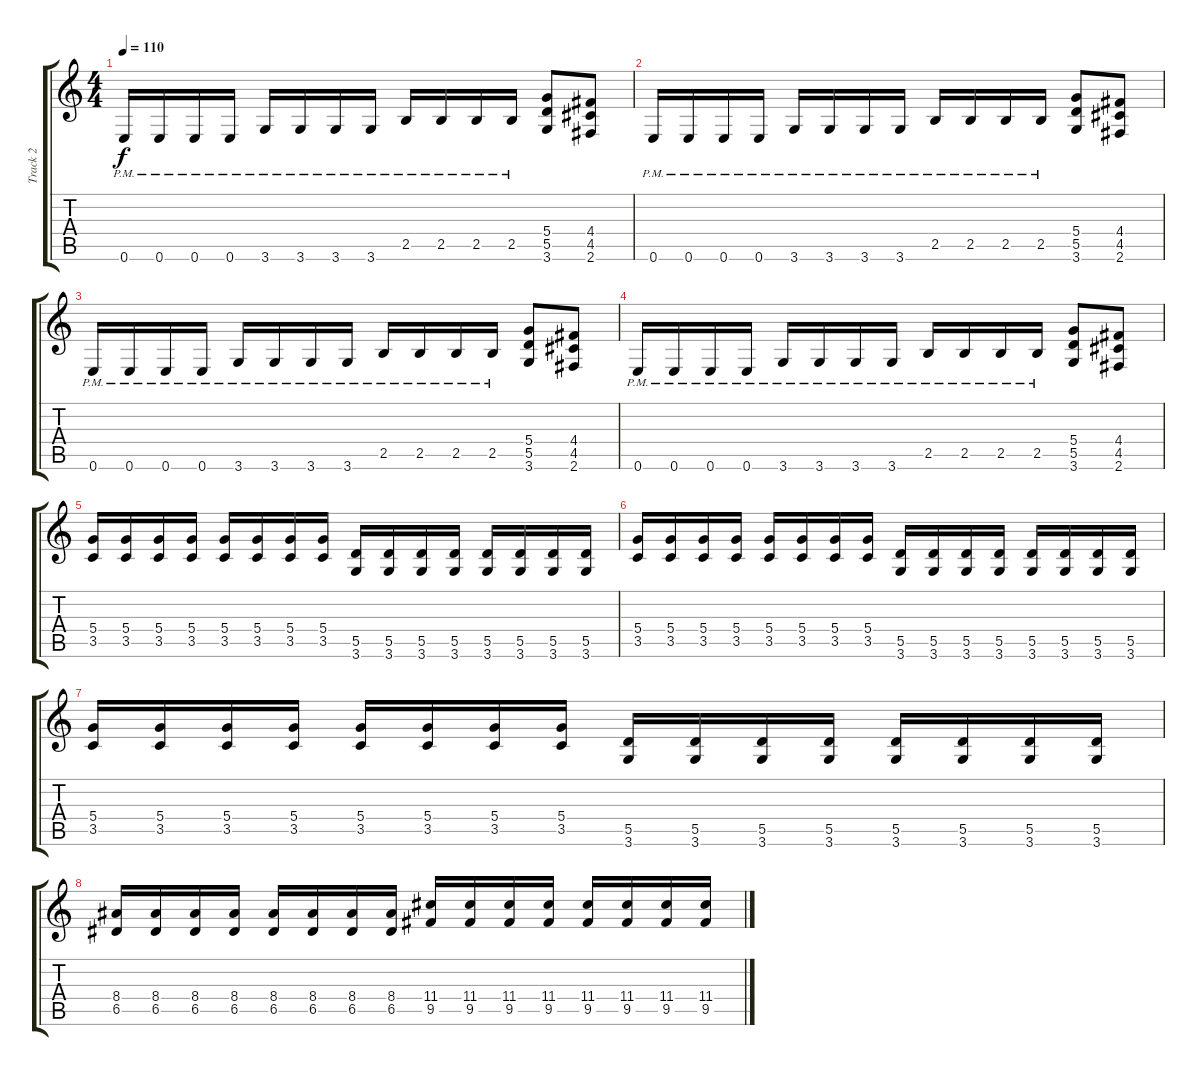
\track ("Track 2" "Track 2") {instrument distortionguitar}
\staff {score tabs}
\tuning (E4 B3 G3 D3 A2 E2) {hide}
\ts (4 4)
\tempo 110
\clef g2
\ks c
0.6{pm}.16{dy f} 0.6{pm}.16 0.6{pm}.16 0.6{pm}.16 3.6{pm}.16 3.6{pm}.16 3.6{pm}.16 3.6{pm}.16 2.5{pm}.16 2.5{pm}.16 2.5{pm}.16 2.5{pm}.16 (5.4 5.5 3.6).8 (4.4 4.5 2.6).8 |
0.6{pm}.16 0.6{pm}.16 0.6{pm}.16 0.6{pm}.16 3.6{pm}.16 3.6{pm}.16 3.6{pm}.16 3.6{pm}.16 2.5{pm}.16 2.5{pm}.16 2.5{pm}.16 2.5{pm}.16 (5.4 5.5 3.6).8 (4.4 4.5 2.6).8 |
0.6{pm}.16 0.6{pm}.16 0.6{pm}.16 0.6{pm}.16 3.6{pm}.16 3.6{pm}.16 3.6{pm}.16 3.6{pm}.16 2.5{pm}.16 2.5{pm}.16 2.5{pm}.16 2.5{pm}.16 (5.4 5.5 3.6).8 (4.4 4.5 2.6).8 |
0.6{pm}.16 0.6{pm}.16 0.6{pm}.16 0.6{pm}.16 3.6{pm}.16 3.6{pm}.16 3.6{pm}.16 3.6{pm}.16 2.5{pm}.16 2.5{pm}.16 2.5{pm}.16 2.5{pm}.16 (5.4 5.5 3.6).8 (4.4 4.5 2.6).8 |
(5.4 3.5).16 (5.4 3.5).16 (5.4 3.5).16 (5.4 3.5).16 (5.4 3.5).16 (5.4 3.5).16 (5.4 3.5).16 (5.4 3.5).16 (5.5 3.6).16 (5.5 3.6).16 (5.5 3.6).16 (5.5 3.6).16 (5.5 3.6).16 (5.5 3.6).16 (5.5 3.6).16 (5.5 3.6).16 |
(5.4 3.5).16 (5.4 3.5).16 (5.4 3.5).16 (5.4 3.5).16 (5.4 3.5).16 (5.4 3.5).16 (5.4 3.5).16 (5.4 3.5).16 (5.5 3.6).16 (5.5 3.6).16 (5.5 3.6).16 (5.5 3.6).16 (5.5 3.6).16 (5.5 3.6).16 (5.5 3.6).16 (5.5 3.6).16 |
(5.4 3.5).16 (5.4 3.5).16 (5.4 3.5).16 (5.4 3.5).16 (5.4 3.5).16 (5.4 3.5).16 (5.4 3.5).16 (5.4 3.5).16 (5.5 3.6).16 (5.5 3.6).16 (5.5 3.6).16 (5.5 3.6).16 (5.5 3.6).16 (5.5 3.6).16 (5.5 3.6).16 (5.5 3.6).16 |
(8.4 6.5).16 (8.4 6.5).16 (8.4 6.5).16 (8.4 6.5).16 (8.4 6.5).16 (8.4 6.5).16 (8.4 6.5).16 (8.4 6.5).16 (11.4 9.5).16 (11.4 9.5).16 (11.4 9.5).16 (11.4 9.5).16 (11.4 9.5).16 (11.4 9.5).16 (11.4 9.5).16 (11.4 9.5).16
